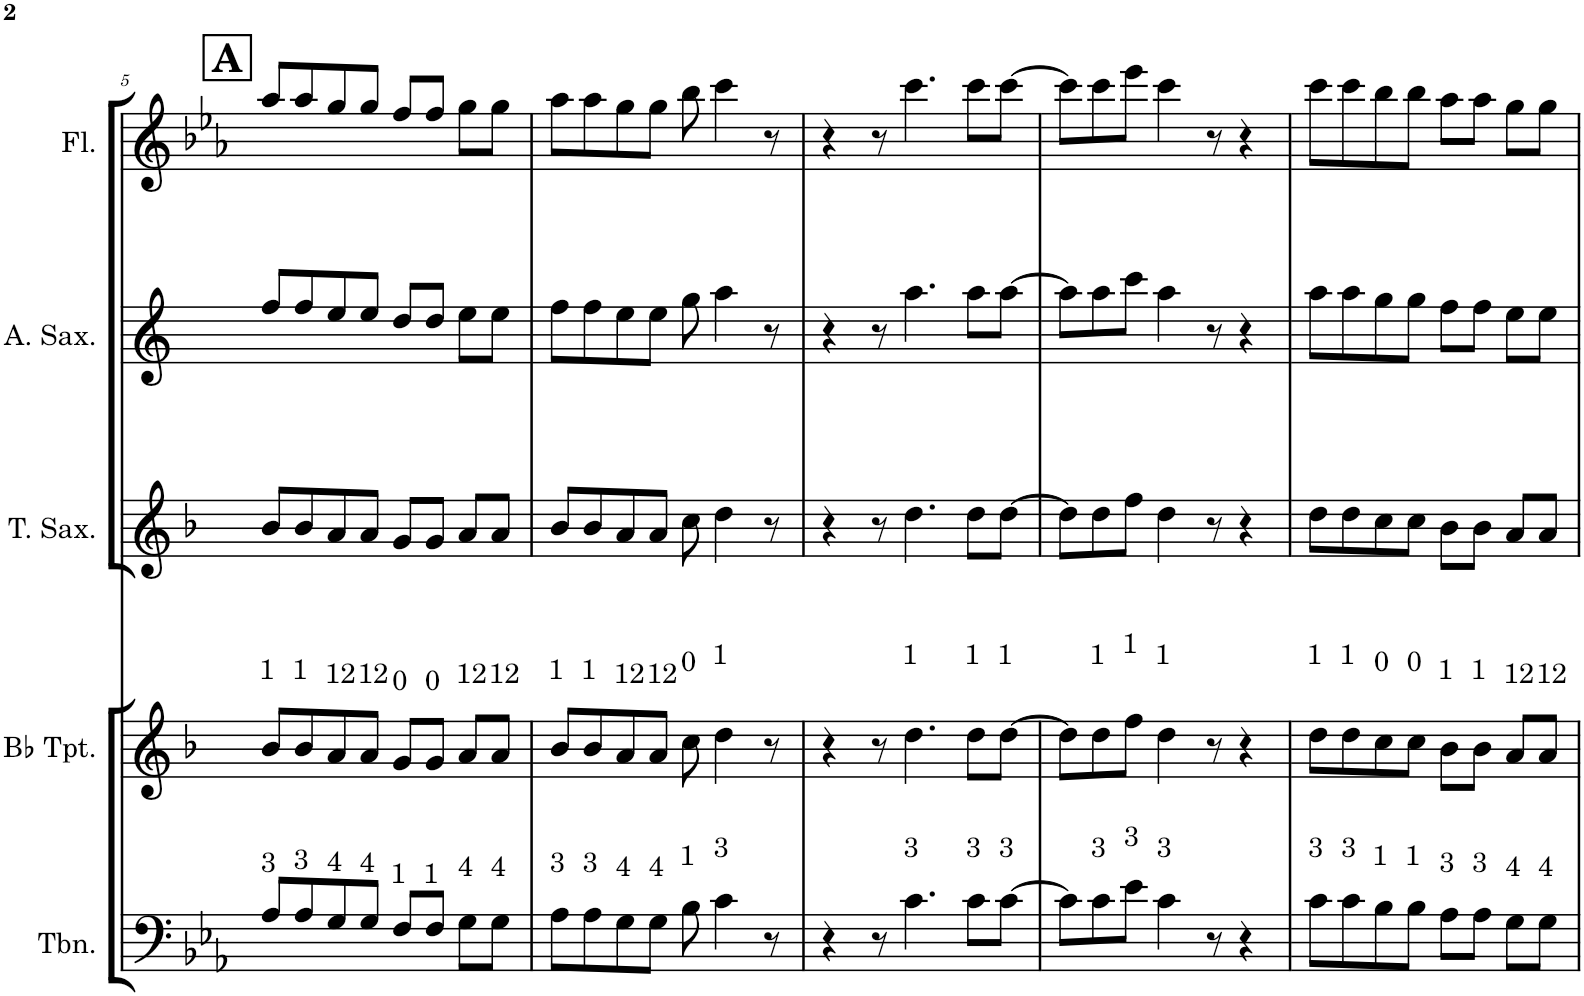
**kern	**kern	**kern	**kern	**kern
*part5	*part4	*part3	*part2	*part1
*staff5	*staff4	*staff3	*staff2	*staff1
*I"Trombone	*I"Bb Trumpet	*I"Tenor Saxophone	*I"Alto Saxophone	*I"Flute
*I'Tbn.	*I'Bb Tpt.	*I'T. Sax.	*I'A. Sax.	*I'Fl.
!!LO:PB:g=z
*clefF4	*clefG2	*clefG2	*clefG2	*clefG2
*	*Trd1c2	*Trd8c14	*Trd5c9	*
*k[b-e-a-]	*k[b-]	*k[b-]	*k[]	*k[b-e-a-]
*M4/4	*M4/4	*M4/4	*M4/4	*M4/4
!!LO:REH:place=s1:a:B:cj:fs=14:t=A
=5	=5	=5	=5	=5
!	!LO:TX:a:t=1	!	!	!
!LO:TX:a:t=3	!	!	!	!
8A-/L	8b-/L	8b-/L	8ff/L	8aa-/L
!	!LO:TX:a:t=1	!	!	!
!LO:TX:a:t=3	!	!	!	!
8A-/	8b-/	8b-/	8ff/	8aa-/
!	!LO:TX:a:t=12	!	!	!
!LO:TX:a:t=4	!	!	!	!
8G/	8a/	8a/	8ee/	8gg/
!	!LO:TX:a:t=12	!	!	!
!LO:TX:a:t=4	!	!	!	!
8G/J	8a/J	8a/J	8ee/J	8gg/J
!	!LO:TX:a:t=0	!	!	!
!LO:TX:a:t=1	!	!	!	!
8F/L	8g/L	8g/L	8dd/L	8ff/L
!	!LO:TX:a:t=0	!	!	!
!LO:TX:a:t=1	!	!	!	!
8F/J	8g/J	8g/J	8dd/J	8ff/J
!	!LO:TX:a:t=12	!	!	!
!LO:TX:a:t=4	!	!	!	!
8G\L	8a/L	8a/L	8ee\L	8gg\L
!	!LO:TX:a:t=12	!	!	!
!LO:TX:a:t=4	!	!	!	!
8G\J	8a/J	8a/J	8ee\J	8gg\J
=6	=6	=6	=6	=6
!	!LO:TX:a:t=1	!	!	!
!LO:TX:a:t=3	!	!	!	!
8A-\L	8b-/L	8b-/L	8ff\L	8aa-\L
!	!LO:TX:a:t=1	!	!	!
!LO:TX:a:t=3	!	!	!	!
8A-\	8b-/	8b-/	8ff\	8aa-\
!	!LO:TX:a:t=12	!	!	!
!LO:TX:a:t=4	!	!	!	!
8G\	8a/	8a/	8ee\	8gg\
!	!LO:TX:a:t=12	!	!	!
!LO:TX:a:t=4	!	!	!	!
8G\J	8a/J	8a/J	8ee\J	8gg\J
!	!LO:TX:a:t=0	!	!	!
!LO:TX:a:t=1	!	!	!	!
8B-\	8cc\	8cc\	8gg\	8bb-\
!	!LO:TX:a:t=1	!	!	!
!LO:TX:a:t=3	!	!	!	!
4c\	4dd\	4dd\	4aa\	4ccc\
8r	8r	8r	8r	8r
=7	=7	=7	=7	=7
4r	4r	4r	4r	4r
8r	8r	8r	8r	8r
!	!LO:TX:a:t=1	!	!	!
!LO:TX:a:t=3	!	!	!	!
4.c\	4.dd\	4.dd\	4.aa\	4.ccc\
!	!LO:TX:a:t=1	!	!	!
!LO:TX:a:t=3	!	!	!	!
8c\L	8dd\L	8dd\L	8aa\L	8ccc\L
!	!LO:TX:a:t=1	!	!	!
!LO:TX:a:t=3	!	!	!	!
[8c\J	[8dd\J	[8dd\J	[8aa\J	[8ccc\J
=8	=8	=8	=8	=8
8c\L]	8dd\L]	8dd\L]	8aa\L]	8ccc\L]
!	!LO:TX:a:t=1	!	!	!
!LO:TX:a:t=3	!	!	!	!
8c\	8dd\	8dd\	8aa\	8ccc\
!	!LO:TX:a:t=1	!	!	!
!LO:TX:a:t=3	!	!	!	!
8e-\J	8ff\J	8ff\J	8ccc\J	8eee-\J
!	!LO:TX:a:t=1	!	!	!
!LO:TX:a:t=3	!	!	!	!
4c\	4dd\	4dd\	4aa\	4ccc\
8r	8r	8r	8r	8r
4r	4r	4r	4r	4r
=9	=9	=9	=9	=9
!	!LO:TX:a:t=1	!	!	!
!LO:TX:a:t=3	!	!	!	!
8c\L	8dd\L	8dd\L	8aa\L	8ccc\L
!	!LO:TX:a:t=1	!	!	!
!LO:TX:a:t=3	!	!	!	!
8c\	8dd\	8dd\	8aa\	8ccc\
!	!LO:TX:a:t=0	!	!	!
!LO:TX:a:t=1	!	!	!	!
8B-\	8cc\	8cc\	8gg\	8bb-\
!	!LO:TX:a:t=0	!	!	!
!LO:TX:a:t=1	!	!	!	!
8B-\J	8cc\J	8cc\J	8gg\J	8bb-\J
!	!LO:TX:a:t=1	!	!	!
!LO:TX:a:t=3	!	!	!	!
8A-\L	8b-\L	8b-\L	8ff\L	8aa-\L
!	!LO:TX:a:t=1	!	!	!
!LO:TX:a:t=3	!	!	!	!
8A-\J	8b-\J	8b-\J	8ff\J	8aa-\J
!	!LO:TX:a:t=12	!	!	!
!LO:TX:a:t=4	!	!	!	!
8G\L	8a/L	8a/L	8ee\L	8gg\L
!	!LO:TX:a:t=12	!	!	!
!LO:TX:a:t=4	!	!	!	!
8G\J	8a/J	8a/J	8ee\J	8gg\J
=	=	=	=	=
*-	*-	*-	*-	*-
